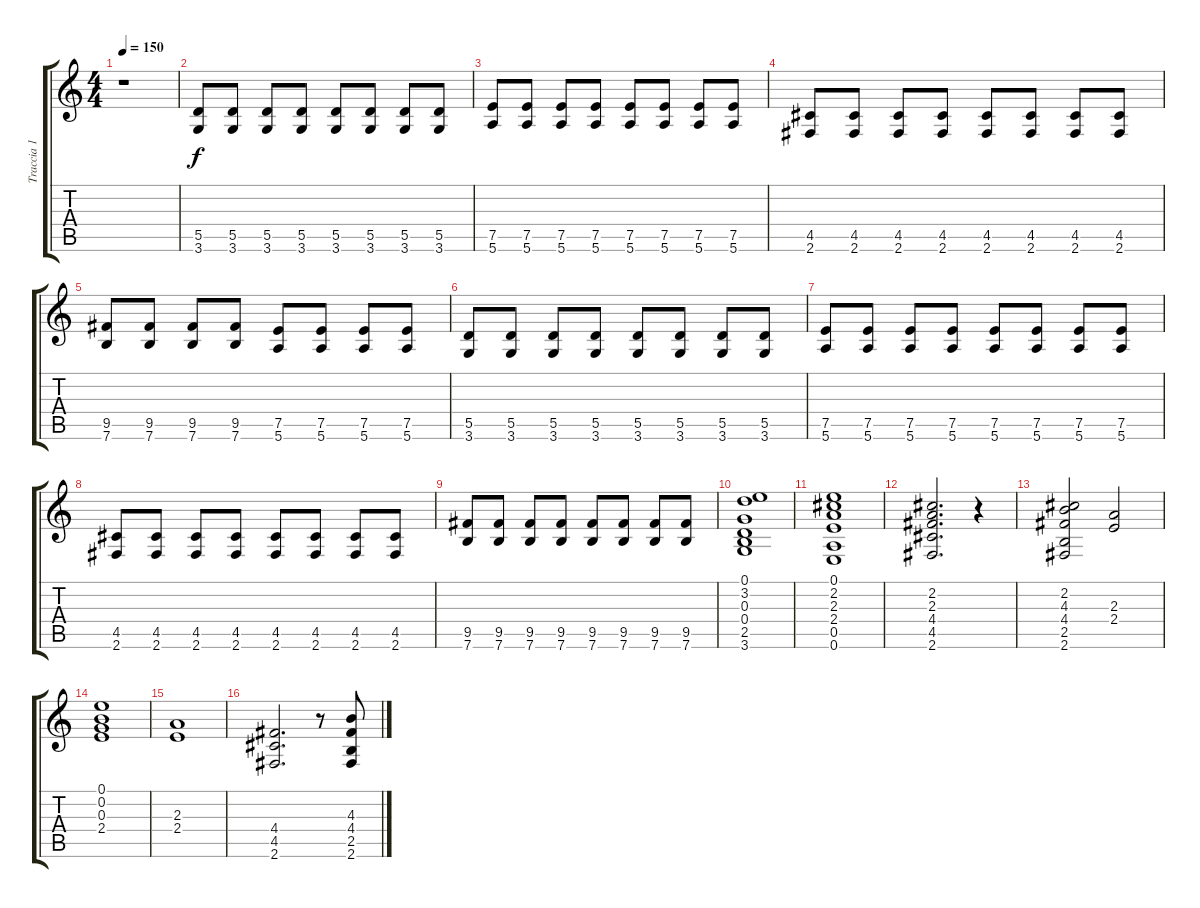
\track ("Traccia 1" "Traccia 1") {instrument distortionguitar}
\staff {score tabs}
\tuning (E4 B3 G3 D3 A2 E2) {hide}
\ts (4 4)
\tempo 150
\clef g2
\ks c
r.1{dy f} |
(5.5 3.6).8 (5.5 3.6).8 (5.5 3.6).8 (5.5 3.6).8 (5.5 3.6).8 (5.5 3.6).8 (5.5 3.6).8 (5.5 3.6).8 |
(7.5 5.6).8 (7.5 5.6).8 (7.5 5.6).8 (7.5 5.6).8 (7.5 5.6).8 (7.5 5.6).8 (7.5 5.6).8 (7.5 5.6).8 |
(4.5 2.6).8 (4.5 2.6).8 (4.5 2.6).8 (4.5 2.6).8 (4.5 2.6).8 (4.5 2.6).8 (4.5 2.6).8 (4.5 2.6).8 |
(9.5 7.6).8 (9.5 7.6).8 (9.5 7.6).8 (9.5 7.6).8 (7.5 5.6).8 (7.5 5.6).8 (7.5 5.6).8 (7.5 5.6).8 |
(5.5 3.6).8 (5.5 3.6).8 (5.5 3.6).8 (5.5 3.6).8 (5.5 3.6).8 (5.5 3.6).8 (5.5 3.6).8 (5.5 3.6).8 |
(7.5 5.6).8 (7.5 5.6).8 (7.5 5.6).8 (7.5 5.6).8 (7.5 5.6).8 (7.5 5.6).8 (7.5 5.6).8 (7.5 5.6).8 |
(4.5 2.6).8 (4.5 2.6).8 (4.5 2.6).8 (4.5 2.6).8 (4.5 2.6).8 (4.5 2.6).8 (4.5 2.6).8 (4.5 2.6).8 |
(9.5 7.6).8 (9.5 7.6).8 (9.5 7.6).8 (9.5 7.6).8 (9.5 7.6).8 (9.5 7.6).8 (9.5 7.6).8 (9.5 7.6).8 |
(0.1 3.2 0.3 0.4 2.5 3.6).1 |
(0.1 2.2 2.3 2.4 0.5 0.6).1 |
(2.2 2.3 4.4 4.5 2.6).2{d} r.4 |
(2.2 4.3 4.4 2.5 2.6).2 (2.3 2.4).2 |
(0.1 0.2 0.3 2.4).1 |
(2.3 2.4).1 |
(4.4 4.5 2.6).2{d} r.8 (4.3 4.4 2.5 2.6).8
